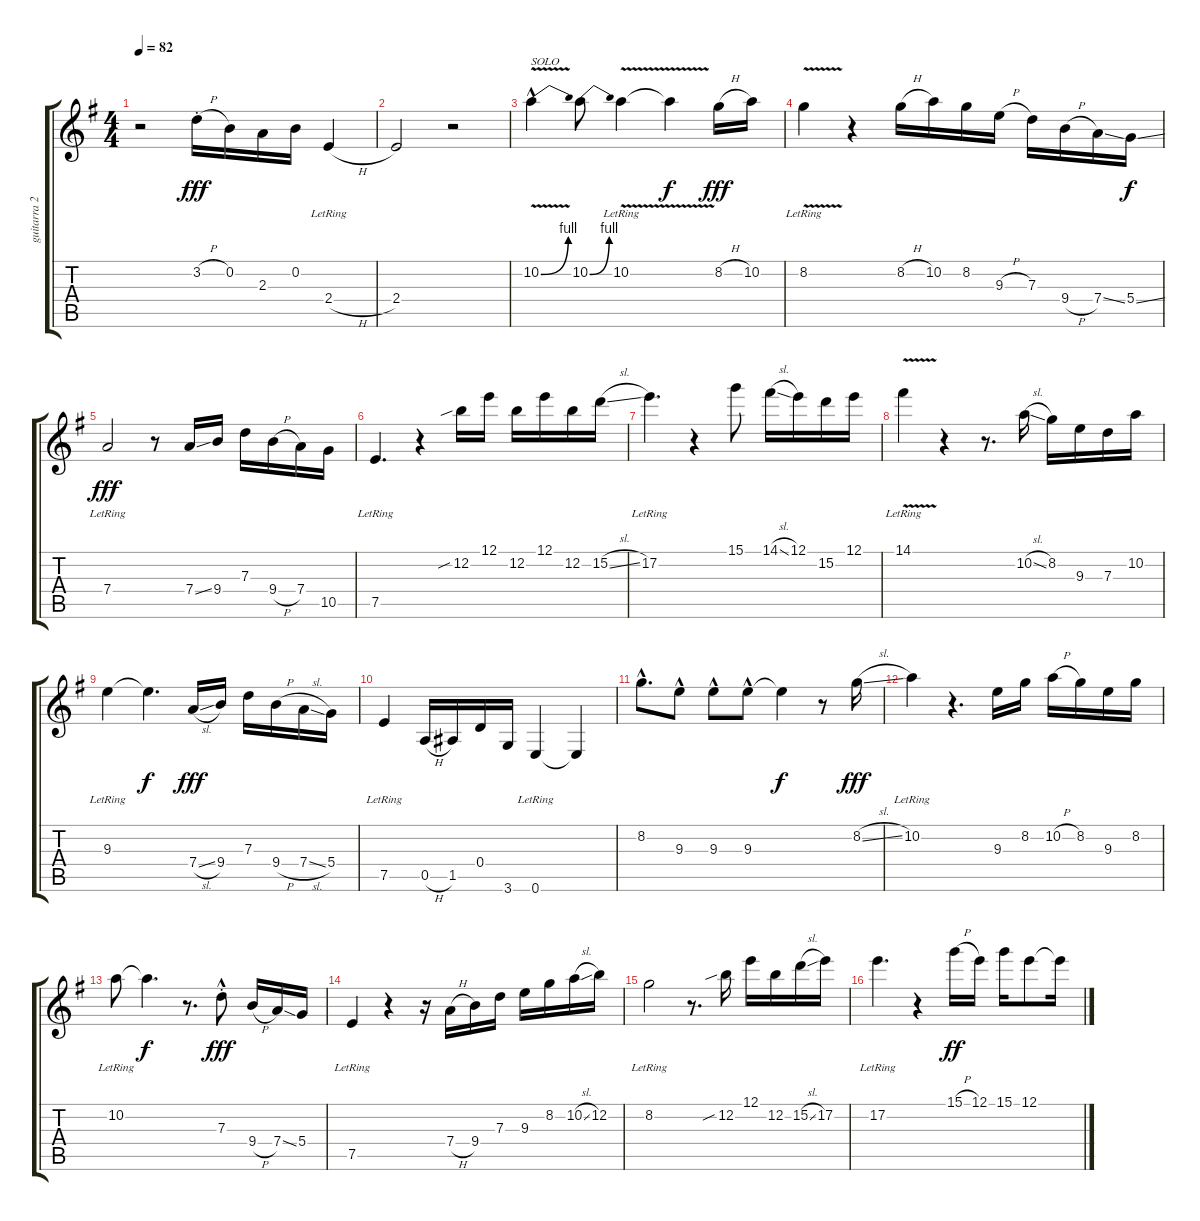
\track ("guitarra 2" "guitarra 2") {instrument acousticguitarsteel}
\staff {score tabs}
\tuning (E4 B3 G3 D3 A2 E2) {hide}
\ts (4 4)
\tempo 82
\clef g2
\ks eminor
r.2{dy f} 3.2{h st}.16{dy fff} 0.2.16 2.3.16 0.2.16 2.4{h lr}.4 |
2.4.2 r.2 |
10.2{be (bend 0 0 60 4) v hac}.4{txt "SOLO" volume 16 balance 8 instrument electricguitarclean} 10.2{be (bend 0 0 60 4)}.8 10.2{v lr}.4 10.2{t}.4{dy f} 8.2{h}.16{dy fff} 10.2.16 |
8.2{v lr}.4 r.4 8.2{h}.16 10.2.16 8.2.16 9.3{h}.16 7.3.16 9.4{h}.16 7.4{ss}.16 5.4{ss}.16{dy f} |
7.4{lr}.2{dy fff} r.8 7.4{ss}.16 9.4.16 7.3.16 9.4{h}.16 7.4.16 10.5.16 |
7.5{lr}.4{d} r.4 12.2{sib}.16 12.1.16 12.2.16 12.1.16 12.2.16 15.2{sl}.16 |
17.2{lr}.4{d} r.4 15.1.8 14.1{sl}.16 12.1.16 15.2.16 12.1.16 |
14.1{v lr}.4 r.4 r.8{d} 10.2{sl}.16 8.2.16 9.3.16 7.3.16 10.2.16 |
9.3{lr}.4 9.3{t}.4{d dy f} 7.4{sl}.16{dy fff} 9.4.16 7.3.16 9.4{h}.16 7.4{sl}.16 5.4.16 |
7.5{lr}.4 0.5{h}.16 1.5.16 0.4.16 3.6.16 0.6{lr}.4 0.6{t}.4 |
8.2{hac}.8{d} 9.3{hac}.8 9.3{hac}.8 9.3{hac}.8 9.3{t}.4{dy f} r.8 8.2{sl}.16{dy fff} |
10.2{lr}.4 r.4{d} 9.3.16 8.2.16 10.2{h}.16 8.2.16 9.3.16 8.2.16 |
10.2{lr}.8 10.2{t}.4{d dy f} r.8{d} 7.3{hac st}.8{dy fff} 9.4{h}.16 7.4{ss}.16 5.4.16 |
7.5{lr}.4 r.4 r.16 7.4{h}.16 9.4.16 7.3.16 9.3.16 8.2.16 10.2{sl}.16 12.2.16 |
8.2{lr}.2 r.8{d} 12.2{sib}.16 12.1.16 12.2.16 15.2{sl}.16 17.2.16 |
17.2{lr}.4{d} r.4 15.1{h}.16{dy ff} 12.1.16 15.1.16 12.1.8 12.1{t}.16
